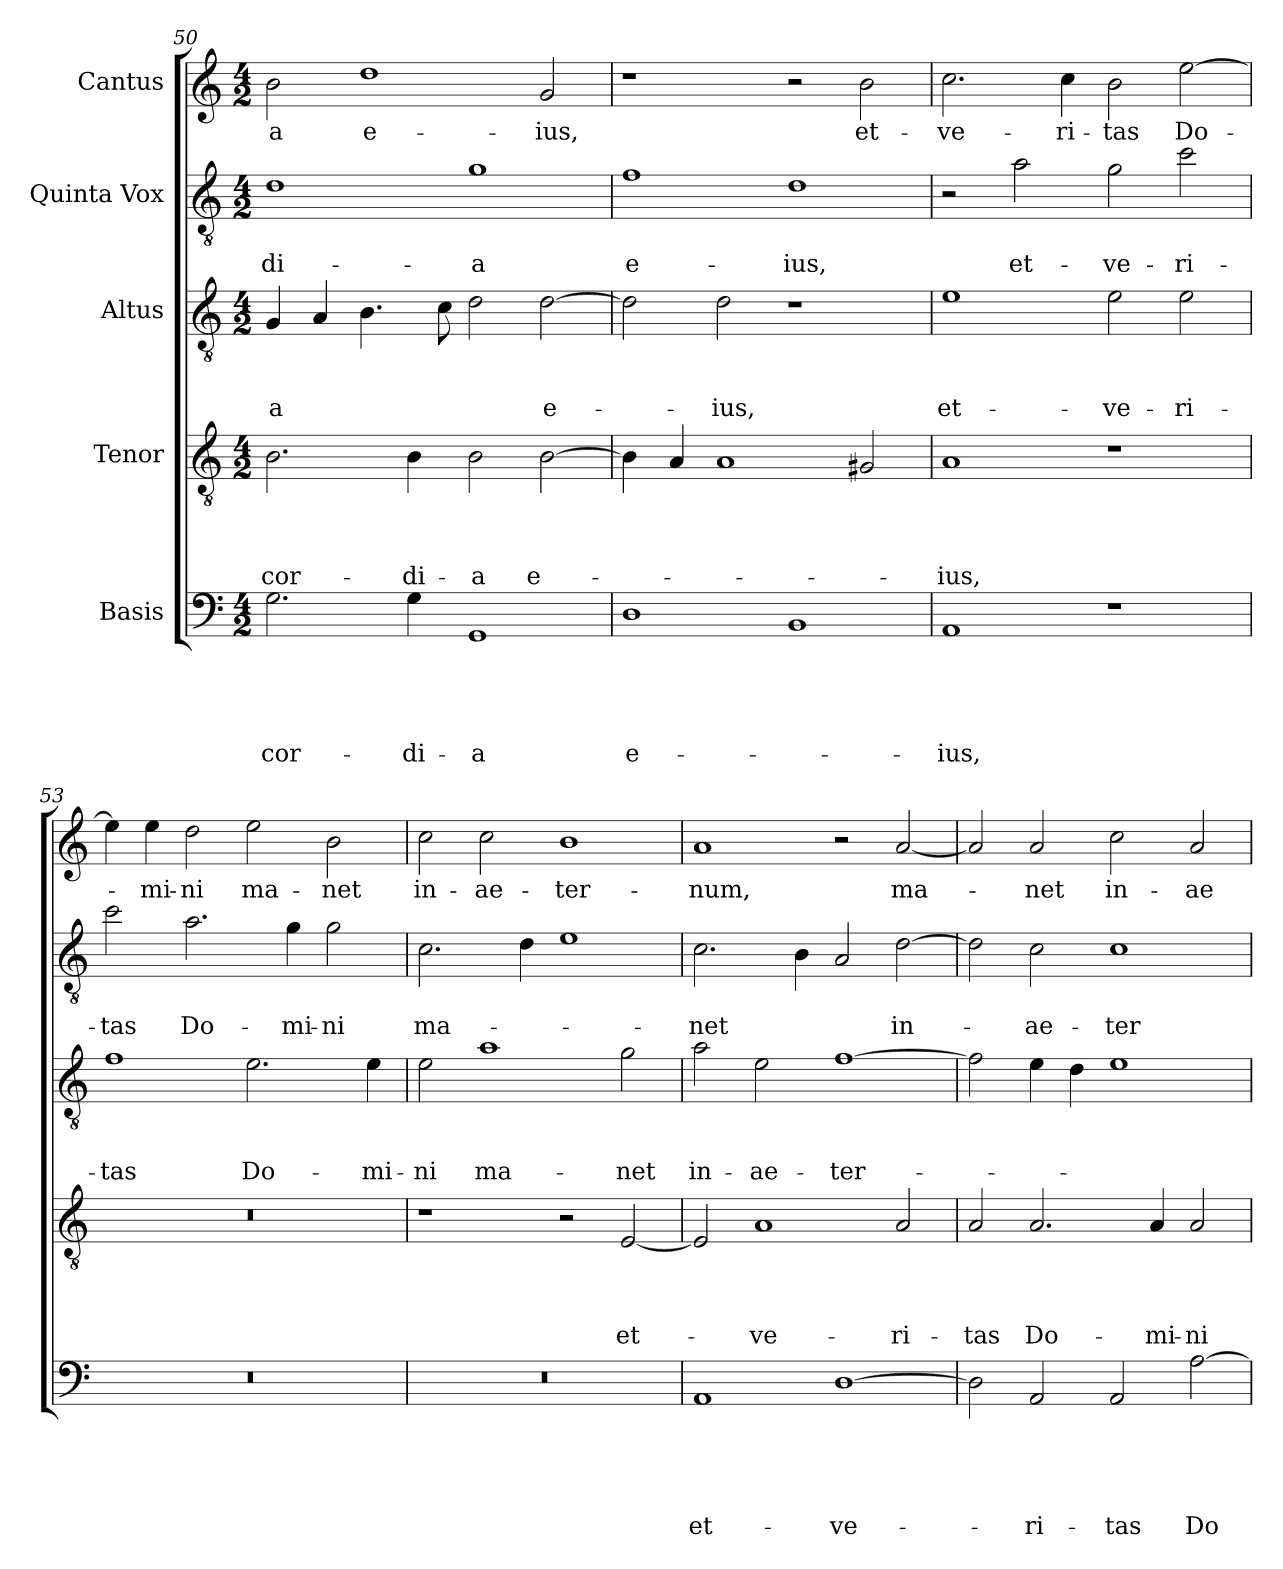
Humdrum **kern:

**kern	**text	**text	**text	**text	**text	**kern	**text	**text	**text	**text	**kern	**text	**text	**text	**kern	**text	**text	**kern	**text
*part5	*part5	*part5	*part5	*part5	*part5	*part4	*part4	*part4	*part4	*part4	*part3	*part3	*part3	*part3	*part2	*part2	*part2	*part1	*part1
*staff5	*staff5	*staff5	*staff5	*staff5	*staff5	*staff4	*staff4	*staff4	*staff4	*staff4	*staff3	*staff3	*staff3	*staff3	*staff2	*staff2	*staff2	*staff1	*staff1
*I"Basis	*	*	*	*	*	*I"Tenor	*	*	*	*	*I"Altus	*	*	*	*I"Quinta Vox	*	*	*I"Cantus	*
*clefF4	*	*	*	*	*	*clefGv2	*	*	*	*	*clefGv2	*	*	*	*clefGv2	*	*	*clefG2	*
*k[]	*	*	*	*	*	*k[]	*	*	*	*	*k[]	*	*	*	*k[]	*	*	*k[]	*
*M4/2	*	*	*	*	*	*M4/2	*	*	*	*	*M4/2	*	*	*	*M4/2	*	*	*M4/2	*
=50	=50	=50	=50	=50	=50	=50	=50	=50	=50	=50	=50	=50	=50	=50	=50	=50	=50	=50	=50
2.G\	.	.	.	.	-cor-	2.B\	.	.	.	-cor-	4G/	.	.	-a	1d\	.	-di-	2b\	-a
.	.	.	.	.	.	.	.	.	.	.	4A/	.	.	.	.	.	.	.	.
.	.	.	.	.	.	.	.	.	.	.	4.B\	.	.	.	.	.	.	1dd\	e-
4G\	.	.	.	.	-di-	4B\	.	.	.	-di-	.	.	.	.	.	.	.	.	.
.	.	.	.	.	.	.	.	.	.	.	8c\	.	.	.	.	.	.	.	.
1GG/	.	.	.	.	-a	2B\	.	.	.	-a	2d\	.	.	.	1g\	.	-a	.	.
.	.	.	.	.	.	[2B\	.	.	.	e-	[2d\	.	.	e-	.	.	.	2g/	-ius,
=51	=51	=51	=51	=51	=51	=51	=51	=51	=51	=51	=51	=51	=51	=51	=51	=51	=51	=51	=51
1D\	.	.	.	.	e-	4B\]	.	.	.	.	2d\]	.	.	.	1f\	.	e-	1r	.
.	.	.	.	.	.	4A/	.	.	.	.	.	.	.	.	.	.	.	.	.
.	.	.	.	.	.	1A/	.	.	.	.	2d\	.	.	-ius,	.	.	.	.	.
1BB/	.	.	.	.	.	.	.	.	.	.	1r	.	.	.	1d\	.	-ius,	2r	.
.	.	.	.	.	.	2G#X/	.	.	.	.	.	.	.	.	.	.	.	2b\	et-
=52	=52	=52	=52	=52	=52	=52	=52	=52	=52	=52	=52	=52	=52	=52	=52	=52	=52	=52	=52
1AA/	.	.	.	.	-ius,	1A/	.	.	.	-ius,	1e\	.	.	et-	2r	.	.	2.cc\	ve-
.	.	.	.	.	.	.	.	.	.	.	.	.	.	.	2a\	.	et-	.	.
.	.	.	.	.	.	.	.	.	.	.	.	.	.	.	.	.	.	4cc\	-ri-
1r	.	.	.	.	.	1r	.	.	.	.	2e\	.	.	ve-	2g\	.	ve-	2b\	-tas
.	.	.	.	.	.	.	.	.	.	.	2e\	.	.	-ri-	2cc\	.	-ri-	[2ee\	Do-
=53	=53	=53	=53	=53	=53	=53	=53	=53	=53	=53	=53	=53	=53	=53	=53	=53	=53	=53	=53
0r	.	.	.	.	.	0r	.	.	.	.	1f\	.	.	-tas	2cc\	.	-tas	4ee\]	.
.	.	.	.	.	.	.	.	.	.	.	.	.	.	.	.	.	.	4ee\	-mi-
.	.	.	.	.	.	.	.	.	.	.	.	.	.	.	2.a\	.	Do-	2dd\	-ni
.	.	.	.	.	.	.	.	.	.	.	2.e\	.	.	Do-	.	.	.	2ee\	ma-
.	.	.	.	.	.	.	.	.	.	.	.	.	.	.	4g\	.	-mi-	.	.
.	.	.	.	.	.	.	.	.	.	.	.	.	.	.	2g\	.	-ni	2b\	-net
.	.	.	.	.	.	.	.	.	.	.	4e\	.	.	-mi-	.	.	.	.	.
=54	=54	=54	=54	=54	=54	=54	=54	=54	=54	=54	=54	=54	=54	=54	=54	=54	=54	=54	=54
0r	.	.	.	.	.	1r	.	.	.	.	2e\	.	.	-ni	2.c\	.	ma-	2cc\	in-
.	.	.	.	.	.	.	.	.	.	.	1a\	.	.	ma-	.	.	.	2cc\	ae-
.	.	.	.	.	.	.	.	.	.	.	.	.	.	.	4d\	.	.	.	.
.	.	.	.	.	.	2r	.	.	.	.	.	.	.	.	1e/	.	.	1b\	-ter-
.	.	.	.	.	.	[2E/	.	.	.	et-	2g\	.	.	-net	.	.	.	.	.
=55	=55	=55	=55	=55	=55	=55	=55	=55	=55	=55	=55	=55	=55	=55	=55	=55	=55	=55	=55
1AA/	.	.	.	.	et-	2E/]	.	.	.	.	2a\	.	.	in-	2.c\	.	-net	1a/	-num,
.	.	.	.	.	.	1A/	.	.	.	ve-	2e\	.	.	ae-	.	.	.	.	.
.	.	.	.	.	.	.	.	.	.	.	.	.	.	.	4B\	.	.	.	.
[1D\	.	.	.	.	ve-	.	.	.	.	.	[1f\	.	.	-ter-	2A/	.	.	2r	.
.	.	.	.	.	.	2A/	.	.	.	-ri-	.	.	.	.	[2d\	.	in-	[2a/	ma-
=56	=56	=56	=56	=56	=56	=56	=56	=56	=56	=56	=56	=56	=56	=56	=56	=56	=56	=56	=56
2D\]	.	.	.	.	.	2A/	.	.	.	-tas	2f\]	.	.	.	2d\]	.	.	2a/]	.
2AA/	.	.	.	.	-ri-	2.A/	.	.	.	Do-	4e\	.	.	.	2c\	.	ae-	2a/	-net
.	.	.	.	.	.	.	.	.	.	.	4d\	.	.	.	.	.	.	.	.
2AA/	.	.	.	.	-tas	.	.	.	.	.	1e\	.	.	.	1c\	.	-ter-	2cc\	in-
.	.	.	.	.	.	4A/	.	.	.	-mi-	.	.	.	.	.	.	.	.	.
[2A\	.	.	.	.	Do-	2A/	.	.	.	-ni	.	.	.	.	.	.	.	2a/	ae-
=	=	=	=	=	=	=	=	=	=	=	=	=	=	=	=	=	=	=	=
*-	*-	*-	*-	*-	*-	*-	*-	*-	*-	*-	*-	*-	*-	*-	*-	*-	*-	*-	*-
